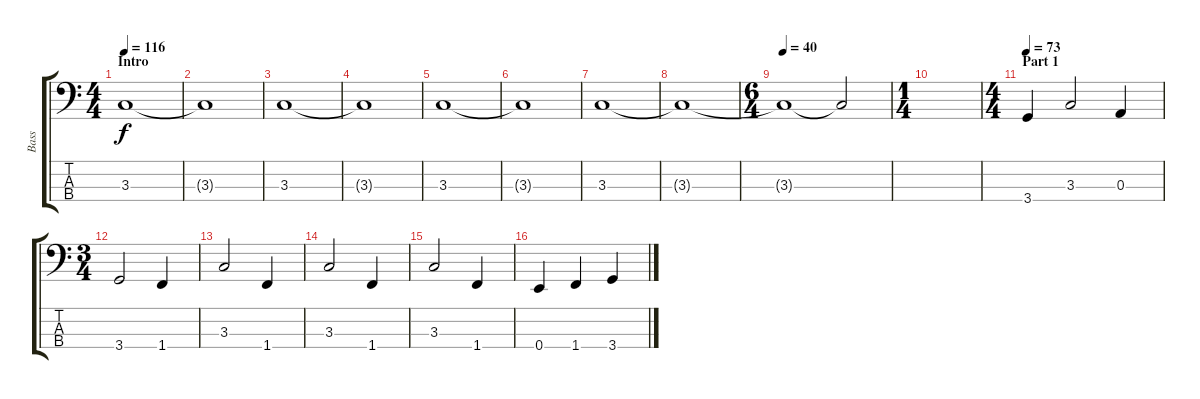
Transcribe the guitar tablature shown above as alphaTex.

\track ("Bass" "Bass") {instrument electricbasspick}
\staff {score tabs}
\tuning (G2 D2 A1 E1) {hide}
\ts (4 4)
\section ("" "Intro")
\tempo 116
\clef f4
\ks c
3.3.1{dy f instrument electricbasspick} |
3.3{t}.1 |
3.3.1 |
3.3{t}.1 |
3.3.1 |
3.3{t}.1 |
3.3.1 |
3.3{t}.1 |
\ts (6 4)
\tempo 40
3.3{t}.1 3.3{t}.2 |
\ts (1 4)
|
\ts (4 4)
\section ("" "Part 1")
\tempo 73
3.4.4 3.3.2 0.3.4 |
\ts (3 4)
3.4.2 1.4.4 |
3.3.2 1.4.4 |
3.3.2 1.4.4 |
3.3.2 1.4.4 |
0.4.4 1.4.4 3.4.4
